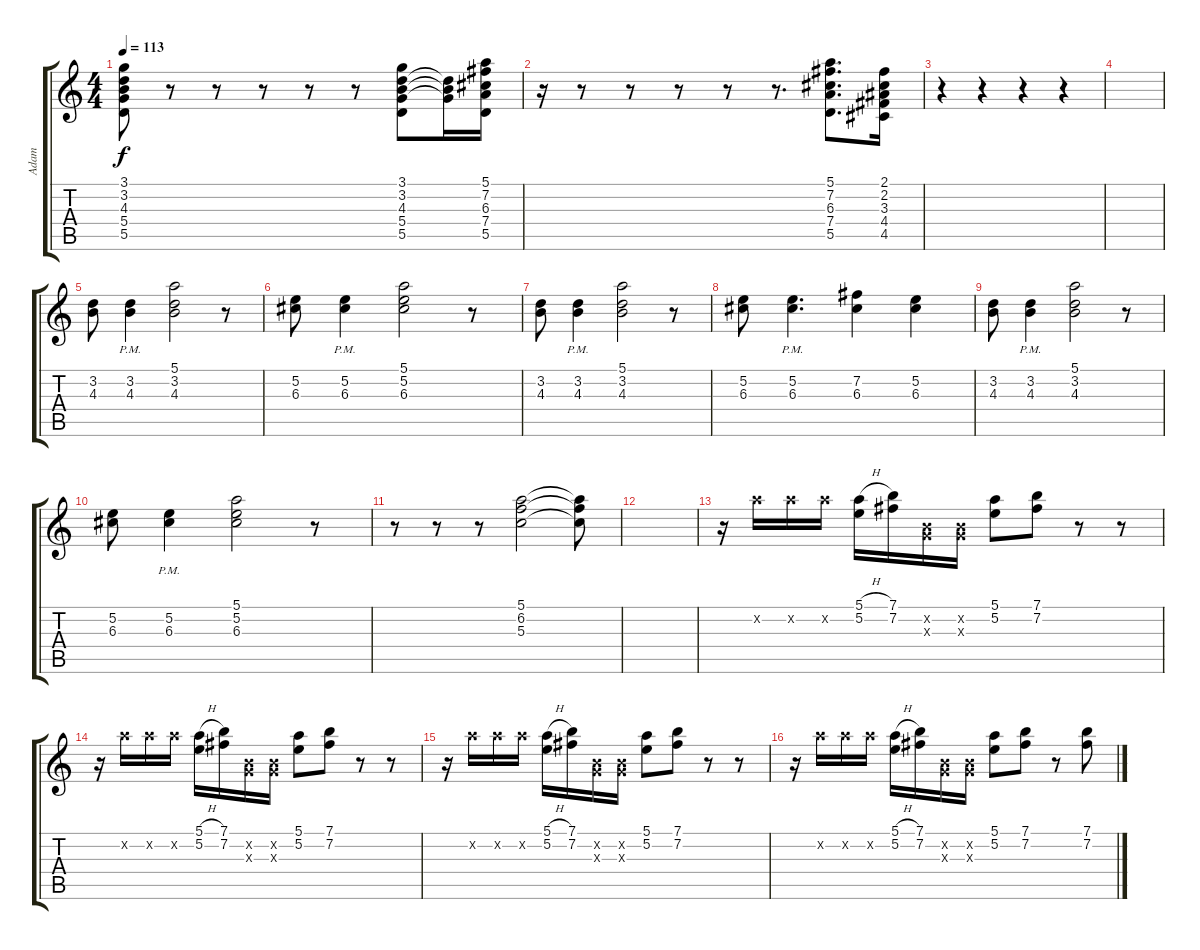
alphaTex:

\track ("Adam" "Adam") {instrument electricguitarclean}
\staff {score tabs}
\tuning (E4 B3 G3 D3 A2 E2) {hide}
\ts (4 4)
\tempo 113
\clef g2
\ks c
(3.1 3.2 4.3 5.4 5.5).8{dy f instrument electricguitarclean} r.8 r.8 r.8 r.8 r.8 (3.1 3.2 4.3 5.4 5.5).8 (3.2{t} 4.3{t} 5.4{t}).16 (5.1 7.2 6.3 7.4 5.5).16 |
r.16 r.8 r.8 r.8 r.8 r.8{d} (5.1 7.2 6.3 7.4 5.5).8{d} (2.1 2.2 3.3 4.4 4.5).16 |
r.4 r.4 r.4 r.4 |
|
(3.2 4.3).8{volume 11} (3.2{pm} 4.3{pm}).4 (5.1 3.2 4.3).2 r.8 |
(5.2 6.3).8 (5.2{pm} 6.3{pm}).4 (5.1 5.2 6.3).2 r.8 |
(3.2 4.3).8{volume 11} (3.2{pm} 4.3{pm}).4 (5.1 3.2 4.3).2 r.8 |
(5.2 6.3).8 (5.2{pm} 6.3{pm}).4{d} (7.2 6.3).4 (5.2 6.3).4 |
(3.2 4.3).8{volume 11} (3.2{pm} 4.3{pm}).4 (5.1 3.2 4.3).2 r.8 |
(5.2 6.3).8 (5.2{pm} 6.3{pm}).4 (5.1 5.2 6.3).2 r.8 |
r.8 r.8 r.8 (5.1 6.2 5.3).2 (5.1{t} 6.2{t} 5.3{t}).8 |
|
r.16 10.2{x}.16{volume 16 instrument electricguitarclean} 10.2{x}.16 10.2{x}.16 (5.1{h} 5.2).16 (7.1 7.2).16 (0.2{x} 0.3{x}).16 (0.2{x} 0.3{x}).16 (5.1 5.2).8 (7.1 7.2).8 r.8 r.8 |
r.16 10.2{x}.16 10.2{x}.16 10.2{x}.16 (5.1{h} 5.2).16 (7.1 7.2).16 (0.2{x} 0.3{x}).16 (0.2{x} 0.3{x}).16 (5.1 5.2).8 (7.1 7.2).8 r.8 r.8 |
r.16 10.2{x}.16 10.2{x}.16 10.2{x}.16 (5.1{h} 5.2).16 (7.1 7.2).16 (0.2{x} 0.3{x}).16 (0.2{x} 0.3{x}).16 (5.1 5.2).8 (7.1 7.2).8 r.8 r.8 |
r.16 10.2{x}.16 10.2{x}.16 10.2{x}.16 (5.1{h} 5.2).16 (7.1 7.2).16 (0.2{x} 0.3{x}).16 (0.2{x} 0.3{x}).16 (5.1 5.2).8 (7.1 7.2).8 r.8 (7.1 7.2).8
